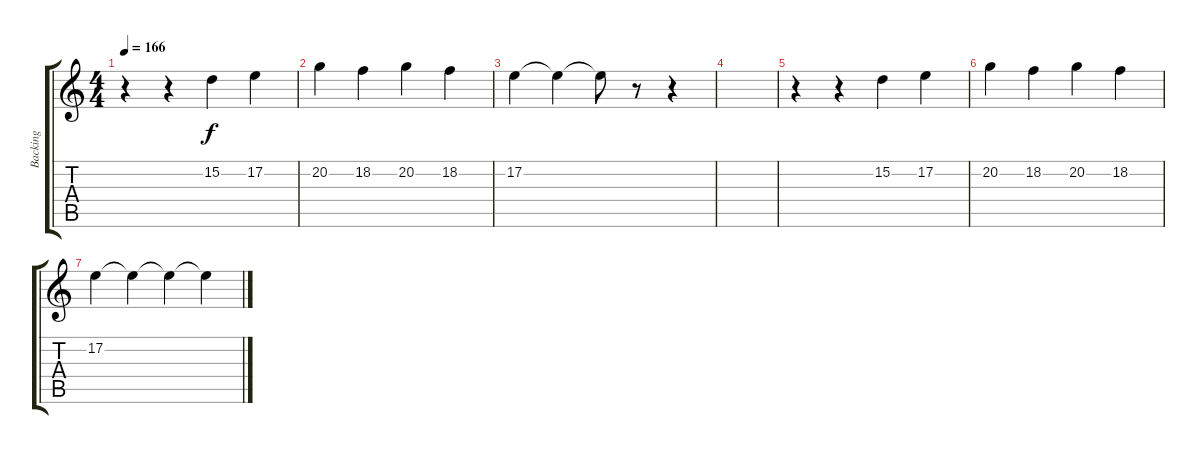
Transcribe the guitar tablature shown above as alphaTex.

\track ("Backing" "Backing") {instrument lead6voice}
\staff {score tabs}
\tuning (E4 B3 G3 D3 A2 E2) {hide}
\ts (4 4)
\tempo 166
\clef g2
\ks c
r.4{dy f} r.4 15.2.4 17.2.4 |
20.2.4 18.2.4 20.2.4 18.2.4 |
17.2.4 17.2{t}.4 17.2{t}.8 r.8 r.4 |
|
r.4 r.4 15.2.4 17.2.4 |
20.2.4 18.2.4 20.2.4 18.2.4 |
17.2.4 17.2{t}.4 17.2{t}.4 17.2{t}.4
